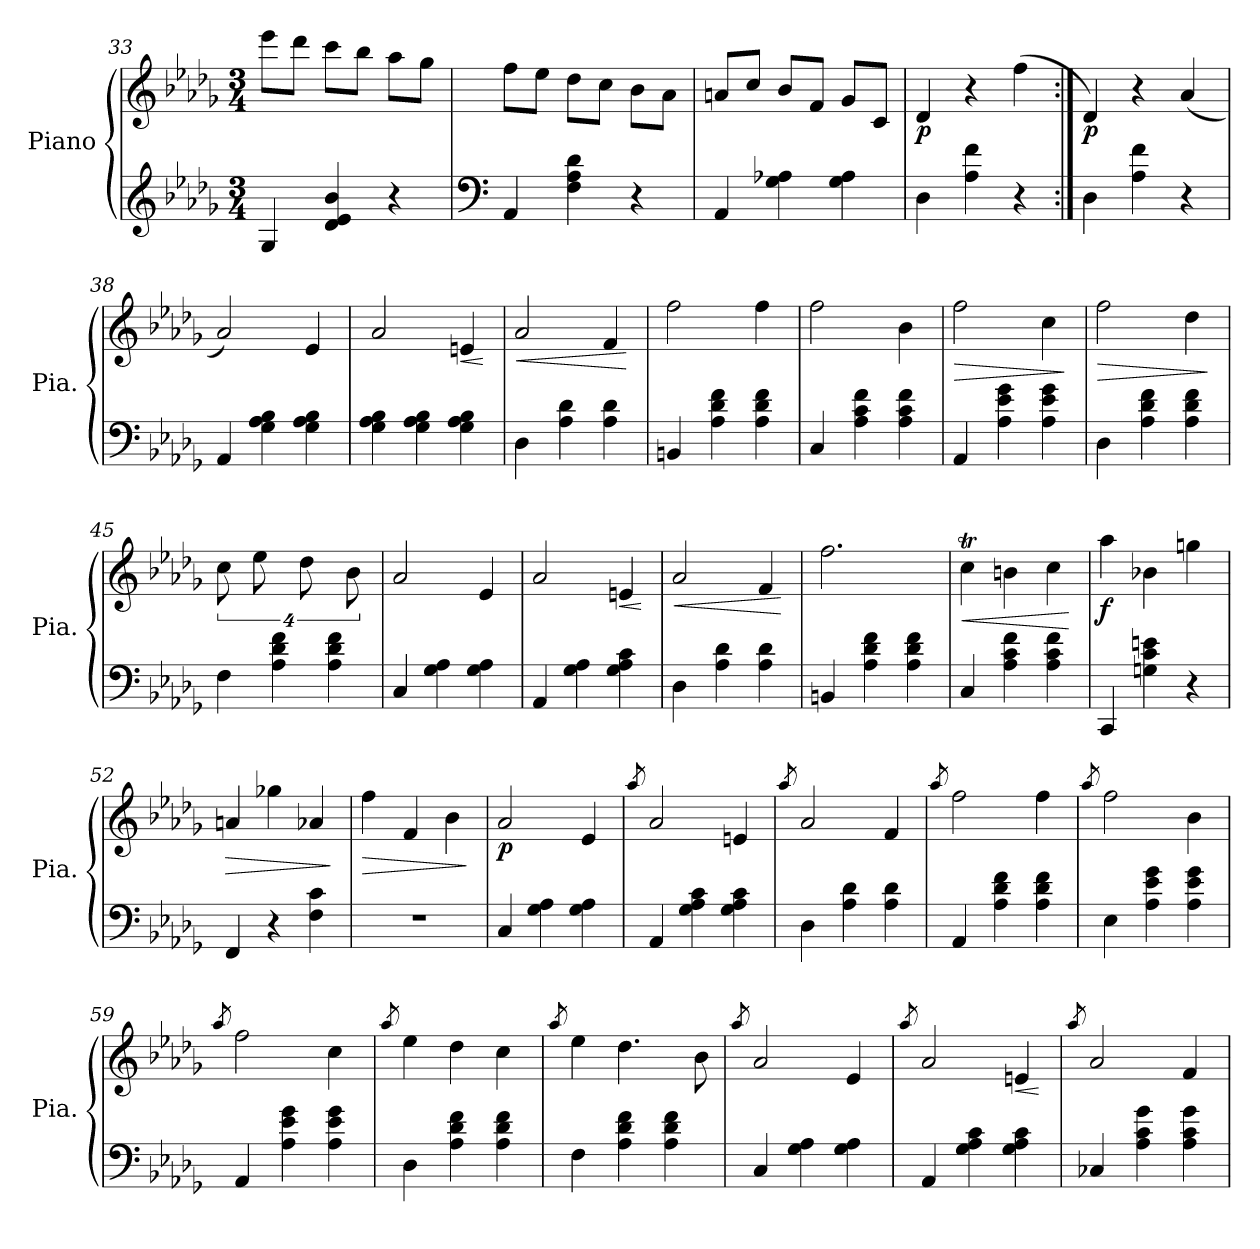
**kern	**kern	**dynam
*part1	*part1	*part1
*staff2	*staff1	*staff1/2
*I"Piano	*	*
*I'Pia.	*	*
!!LO:LB:g=z
*clefG2	*clefG2	*
*k[b-e-a-d-g-]	*k[b-e-a-d-g-]	*
*M3/4	*M3/4	*
=33	=33	=33
4G-/	8eee-\L	.
.	8ddd-\J	.
4d-/ 4e-/ 4b-/	8ccc\L	.
.	8bb-\J	.
4r	8aa-\L	.
.	8gg-\J	.
=34	=34	=34
*clefF4	*	*
4AA-/	8ff\L	.
.	8ee-\J	.
4F\ 4A-\ 4d-\	8dd-\L	.
.	8cc\J	.
4r	8b-\L	.
.	8a-\J	.
=35	=35	=35
4AA-/	8an/L	.
.	8cc/J	.
4G-\ 4A-X\	8b-/L	.
.	8f/J	.
4G-\ 4A-\	8g-/L	.
.	8c/J	.
=36	=36	=36
!	!	!LO:DY:b
4D-\	4d-/	p
4A-\ 4f\	4r	.
4r	(4ff\	.
=37:|!	=37:|!	=37:|!
!	!	!LO:DY:b
4D-\	4d-/)	p
4A-\ 4f\	4r	.
4r	(4a-/	.
=38	=38	=38
4AA-/	2a-/)	.
4G-\ 4A-\ 4B-\	.	.
4G-\ 4A-\ 4B-\	4e-/	.
!!LO:LB:g=z
=39	=39	=39
4G-\ 4A-\ 4B-\	2a-/	.
4G-\ 4A-\ 4B-\	.	.
!	!	!LO:HP:b
4G-\ 4A-\ 4B-\	4en/	<
.	.	[
=40	=40	=40
!	!	!LO:HP:b
4D-\	2a-/	<
4A-\ 4d-\	.	.
4A-\ 4d-\	4f/	.
.	.	[
=41	=41	=41
4BBn/	2ff\	.
4A-\ 4d-\ 4f\	.	.
4A-\ 4d-\ 4f\	4ff\	.
=42	=42	=42
4C/	2ff\	.
4A-\ 4c\ 4f\	.	.
4A-\ 4c\ 4f\	4b-\	.
=43	=43	=43
!	!	!LO:HP:b
4AA-/	2ff\	>
4A-\ 4e-\ 4g-\	.	.
4A-\ 4e-\ 4g-\	4cc\	.
.	.	]
=44	=44	=44
!	!	!LO:HP:b
4D-\	2ff\	>
4A-\ 4d-\ 4f\	.	.
4A-\ 4d-\ 4f\	4dd-\	.
.	.	]
=45	=45	=45
4F\	16%3cc\	.
.	16%3ee-\	.
4A-\ 4d-\ 4f\	.	.
.	16%3dd-\	.
4A-\ 4d-\ 4f\	.	.
.	16%3b-\	.
=46	=46	=46
4C/	2a-/	.
4G-\ 4A-\	.	.
4G-\ 4A-\	4e-/	.
!!LO:LB:g=z
=47	=47	=47
4AA-/	2a-/	.
4G-\ 4A-\	.	.
!	!	!LO:HP:b
4G-\ 4A-\ 4c\	4en/	<
.	.	[
=48	=48	=48
!	!	!LO:HP:b
4D-\	2a-/	<
4A-\ 4d-\	.	.
4A-\ 4d-\	4f/	.
.	.	[
=49	=49	=49
4BBn/	2.ff\	.
4A-\ 4d-\ 4f\	.	.
4A-\ 4d-\ 4f\	.	.
=50	=50	=50
!	!	!LO:HP:b
4C/	4cct\	<
4A-\ 4c\ 4f\	4bn\	.
4A-\ 4c\ 4f\	4cc\	.
.	.	[
=51	=51	=51
!	!	!LO:DY:b
4CC/	4aa-\	f
4Gn\ 4c\ 4en\	4b-X\	.
4r	4ggn\	.
=52	=52	=52
!	!	!LO:HP:b
4FF/	4an/	>
4r	4gg-X\	.
4F\ 4c\	4a-X/	.
.	.	]
=53	=53	=53
!	!	!LO:HP:b
2.r	4ff\	>
.	4f/	.
.	4b-\	.
.	.	]
=54	=54	=54
!	!	!LO:DY:b
4C/	2a-/	p
4G-\ 4A-\	.	.
4G-\ 4A-\	4e-/	.
!!LO:LB:g=z
=55	=55	=55
.	8qaa-/	.
4AA-/	2a-/	.
4G-\ 4A-\ 4c\	.	.
4G-\ 4A-\ 4c\	4en/	.
=56	=56	=56
.	8qaa-/	.
4D-\	2a-/	.
4A-\ 4d-\	.	.
4A-\ 4d-\	4f/	.
=57	=57	=57
.	8qaa-/	.
4AA-/	2ff\	.
4A-\ 4d-\ 4f\	.	.
4A-\ 4d-\ 4f\	4ff\	.
=58	=58	=58
.	8qaa-/	.
4E-\	2ff\	.
4A-\ 4e-\ 4g-\	.	.
4A-\ 4e-\ 4g-\	4b-\	.
=59	=59	=59
.	8qaa-/	.
4AA-/	2ff\	.
4A-\ 4e-\ 4g-\	.	.
4A-\ 4e-\ 4g-\	4cc\	.
=60	=60	=60
.	8qaa-/	.
4D-\	4ee-\	.
4A-\ 4d-\ 4f\	4dd-\	.
4A-\ 4d-\ 4f\	4cc\	.
=61	=61	=61
.	8qaa-/	.
4F\	4ee-\	.
4A-\ 4d-\ 4f\	4.dd-\	.
4A-\ 4d-\ 4f\	.	.
.	8b-\	.
=62	=62	=62
.	8qaa-/	.
4C/	2a-/	.
4G-\ 4A-\	.	.
4G-\ 4A-\	4e-/	.
!!LO:LB:g=z
=63	=63	=63
.	8qaa-/	.
4AA-/	2a-/	.
4G-\ 4A-\ 4c\	.	.
!	!	!LO:HP:b
4G-\ 4A-\ 4c\	4en/	<
.	.	[
=64	=64	=64
.	8qaa-/	.
4C-X/	2a-/	.
4A-\ 4c\ 4g-\	.	.
4A-\ 4c\ 4g-\	4f/	.
=	=	=
*-	*-	*-
